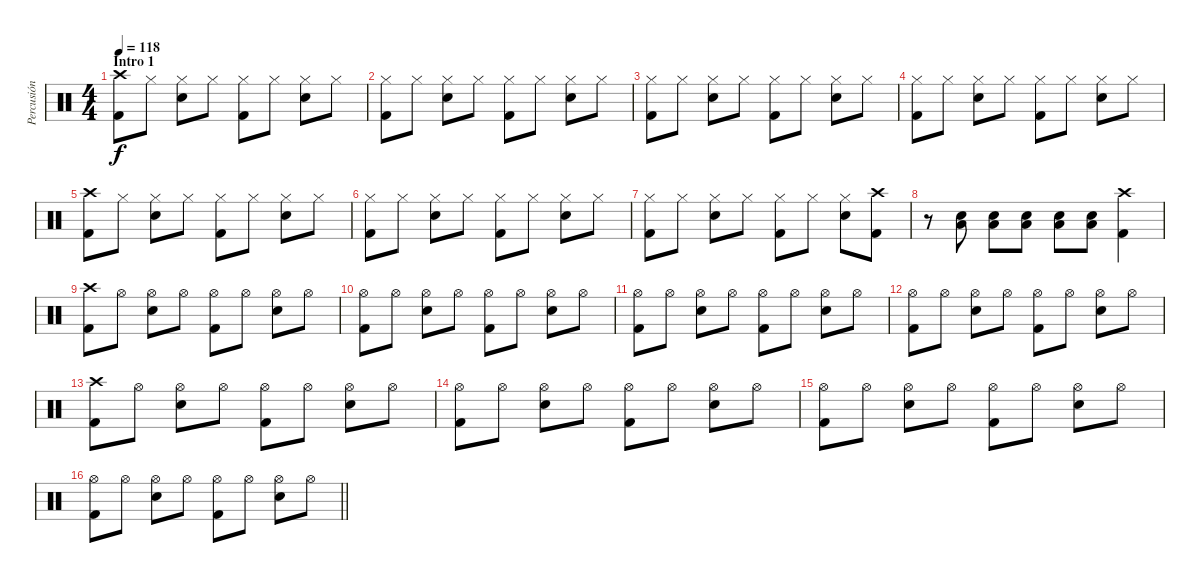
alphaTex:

\track ("Percusión" "Percusión") {instrument percussion}
\staff {score}
\articulation defaults
\ts (4 4)
\section ("" "Intro 1")
\tempo 118
\clef neutral
\ks c
("Crash high (hit)" "Kick (hit) 2").8{dy f} "Hi-Hat (closed)".8 ("Hi-Hat (closed)" "Electric Snare (hit)").8 "Hi-Hat (closed)".8 ("Hi-Hat (closed)" "Kick (hit) 2").8 "Hi-Hat (closed)".8 ("Hi-Hat (closed)" "Electric Snare (hit)").8 "Hi-Hat (closed)".8 |
("Hi-Hat (closed)" "Kick (hit) 2").8 "Hi-Hat (closed)".8 ("Hi-Hat (closed)" "Electric Snare (hit)").8 "Hi-Hat (closed)".8 ("Hi-Hat (closed)" "Kick (hit) 2").8 "Hi-Hat (closed)".8 ("Hi-Hat (closed)" "Electric Snare (hit)").8 "Hi-Hat (closed)".8 |
("Hi-Hat (closed)" "Kick (hit) 2").8 "Hi-Hat (closed)".8 ("Hi-Hat (closed)" "Electric Snare (hit)").8 "Hi-Hat (closed)".8 ("Hi-Hat (closed)" "Kick (hit) 2").8 "Hi-Hat (closed)".8 ("Hi-Hat (closed)" "Electric Snare (hit)").8 "Hi-Hat (closed)".8 |
("Hi-Hat (closed)" "Kick (hit) 2").8 "Hi-Hat (closed)".8 ("Hi-Hat (closed)" "Electric Snare (hit)").8 "Hi-Hat (closed)".8 ("Hi-Hat (closed)" "Kick (hit) 2").8 "Hi-Hat (closed)".8 ("Hi-Hat (closed)" "Electric Snare (hit)").8 "Hi-Hat (closed)".8 |
("Crash high (hit)" "Kick (hit) 2").8 "Hi-Hat (closed)".8 ("Hi-Hat (closed)" "Electric Snare (hit)").8 "Hi-Hat (closed)".8 ("Hi-Hat (closed)" "Kick (hit) 2").8 "Hi-Hat (closed)".8 ("Hi-Hat (closed)" "Electric Snare (hit)").8 "Hi-Hat (closed)".8 |
("Hi-Hat (closed)" "Kick (hit) 2").8 "Hi-Hat (closed)".8 ("Hi-Hat (closed)" "Electric Snare (hit)").8 "Hi-Hat (closed)".8 ("Hi-Hat (closed)" "Kick (hit) 2").8 "Hi-Hat (closed)".8 ("Hi-Hat (closed)" "Electric Snare (hit)").8 "Hi-Hat (closed)".8 |
("Hi-Hat (closed)" "Kick (hit) 2").8 "Hi-Hat (closed)".8 ("Hi-Hat (closed)" "Electric Snare (hit)").8 "Hi-Hat (closed)".8 ("Hi-Hat (closed)" "Kick (hit) 2").8 "Hi-Hat (closed)".8 ("Hi-Hat (closed)" "Electric Snare (hit)").8 ("Crash high (hit)" "Kick (hit) 2").8 |
r.8 ("Low Floor Tom (hit)" "Electric Snare (hit)").8 ("Low Floor Tom (hit)" "Electric Snare (hit)").8 ("Low Floor Tom (hit)" "Electric Snare (hit)").8 ("Low Floor Tom (hit)" "Electric Snare (hit)").8 ("Low Floor Tom (hit)" "Electric Snare (hit)").8 ("Crash high (hit)" "Kick (hit) 2").4 |
("Crash high (hit)" "Kick (hit) 2").8 "Hi-Hat (open)".8 ("Hi-Hat (open)" "Electric Snare (hit)").8 "Hi-Hat (open)".8 ("Hi-Hat (open)" "Kick (hit) 2").8 "Hi-Hat (open)".8 ("Hi-Hat (open)" "Electric Snare (hit)").8 "Hi-Hat (open)".8 |
("Hi-Hat (open)" "Kick (hit) 2").8 "Hi-Hat (open)".8 ("Hi-Hat (open)" "Electric Snare (hit)").8 "Hi-Hat (open)".8 ("Hi-Hat (open)" "Kick (hit) 2").8 "Hi-Hat (open)".8 ("Hi-Hat (open)" "Electric Snare (hit)").8 "Hi-Hat (open)".8 |
("Hi-Hat (open)" "Kick (hit) 2").8 "Hi-Hat (open)".8 ("Hi-Hat (open)" "Electric Snare (hit)").8 "Hi-Hat (open)".8 ("Hi-Hat (open)" "Kick (hit) 2").8 "Hi-Hat (open)".8 ("Hi-Hat (open)" "Electric Snare (hit)").8 "Hi-Hat (open)".8 |
("Hi-Hat (open)" "Kick (hit) 2").8 "Hi-Hat (open)".8 ("Hi-Hat (open)" "Electric Snare (hit)").8 "Hi-Hat (open)".8 ("Hi-Hat (open)" "Kick (hit) 2").8 "Hi-Hat (open)".8 ("Hi-Hat (open)" "Electric Snare (hit)").8 "Hi-Hat (open)".8 |
("Crash high (hit)" "Kick (hit) 2").8 "Hi-Hat (open)".8 ("Hi-Hat (open)" "Electric Snare (hit)").8 "Hi-Hat (open)".8 ("Hi-Hat (open)" "Kick (hit) 2").8 "Hi-Hat (open)".8 ("Hi-Hat (open)" "Electric Snare (hit)").8 "Hi-Hat (open)".8 |
("Hi-Hat (open)" "Kick (hit) 2").8 "Hi-Hat (open)".8 ("Hi-Hat (open)" "Electric Snare (hit)").8 "Hi-Hat (open)".8 ("Hi-Hat (open)" "Kick (hit) 2").8 "Hi-Hat (open)".8 ("Hi-Hat (open)" "Electric Snare (hit)").8 "Hi-Hat (open)".8 |
("Hi-Hat (open)" "Kick (hit) 2").8 "Hi-Hat (open)".8 ("Hi-Hat (open)" "Electric Snare (hit)").8 "Hi-Hat (open)".8 ("Hi-Hat (open)" "Kick (hit) 2").8 "Hi-Hat (open)".8 ("Hi-Hat (open)" "Electric Snare (hit)").8 "Hi-Hat (open)".8 |
\barLineRight lightlight
("Hi-Hat (open)" "Kick (hit) 2").8 "Hi-Hat (open)".8 ("Hi-Hat (open)" "Electric Snare (hit)").8 "Hi-Hat (open)".8 ("Hi-Hat (open)" "Kick (hit) 2").8 "Hi-Hat (open)".8 ("Hi-Hat (open)" "Electric Snare (hit)").8 "Hi-Hat (open)".8
